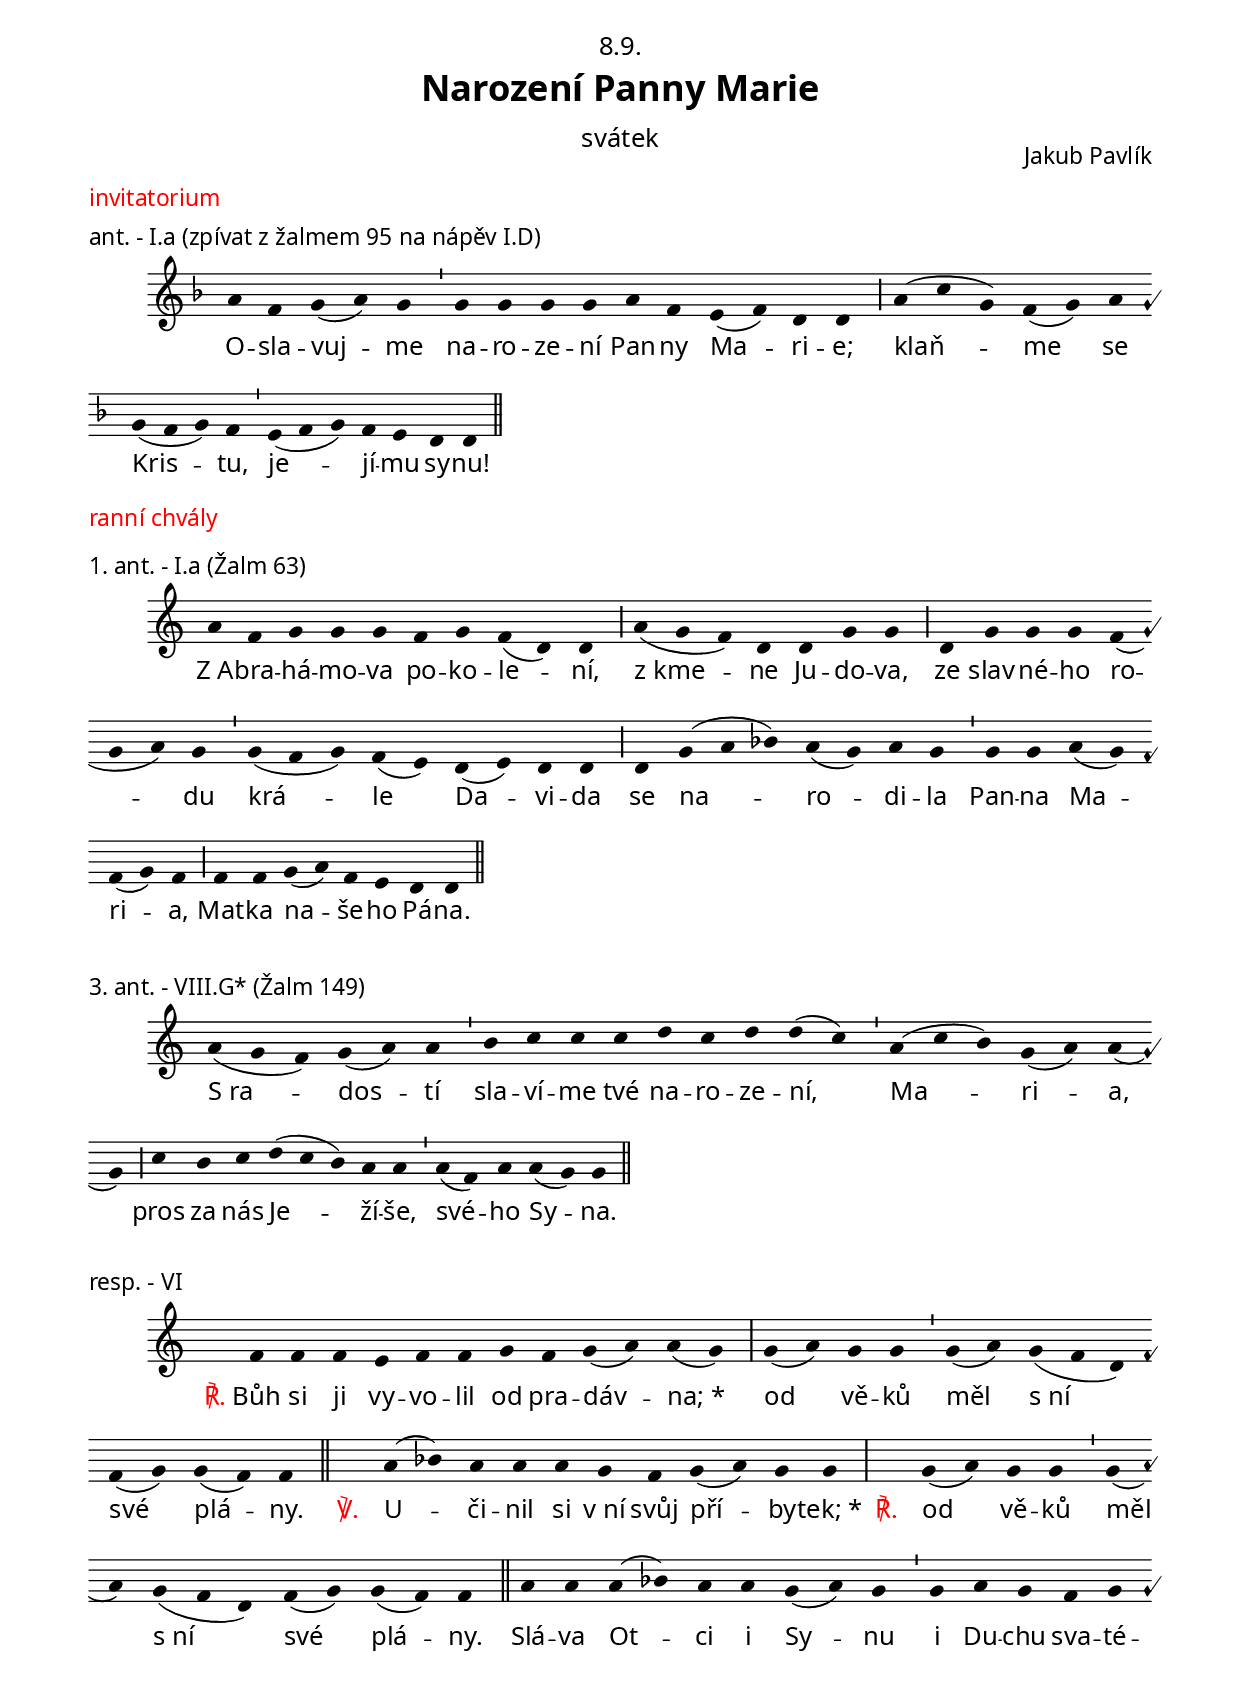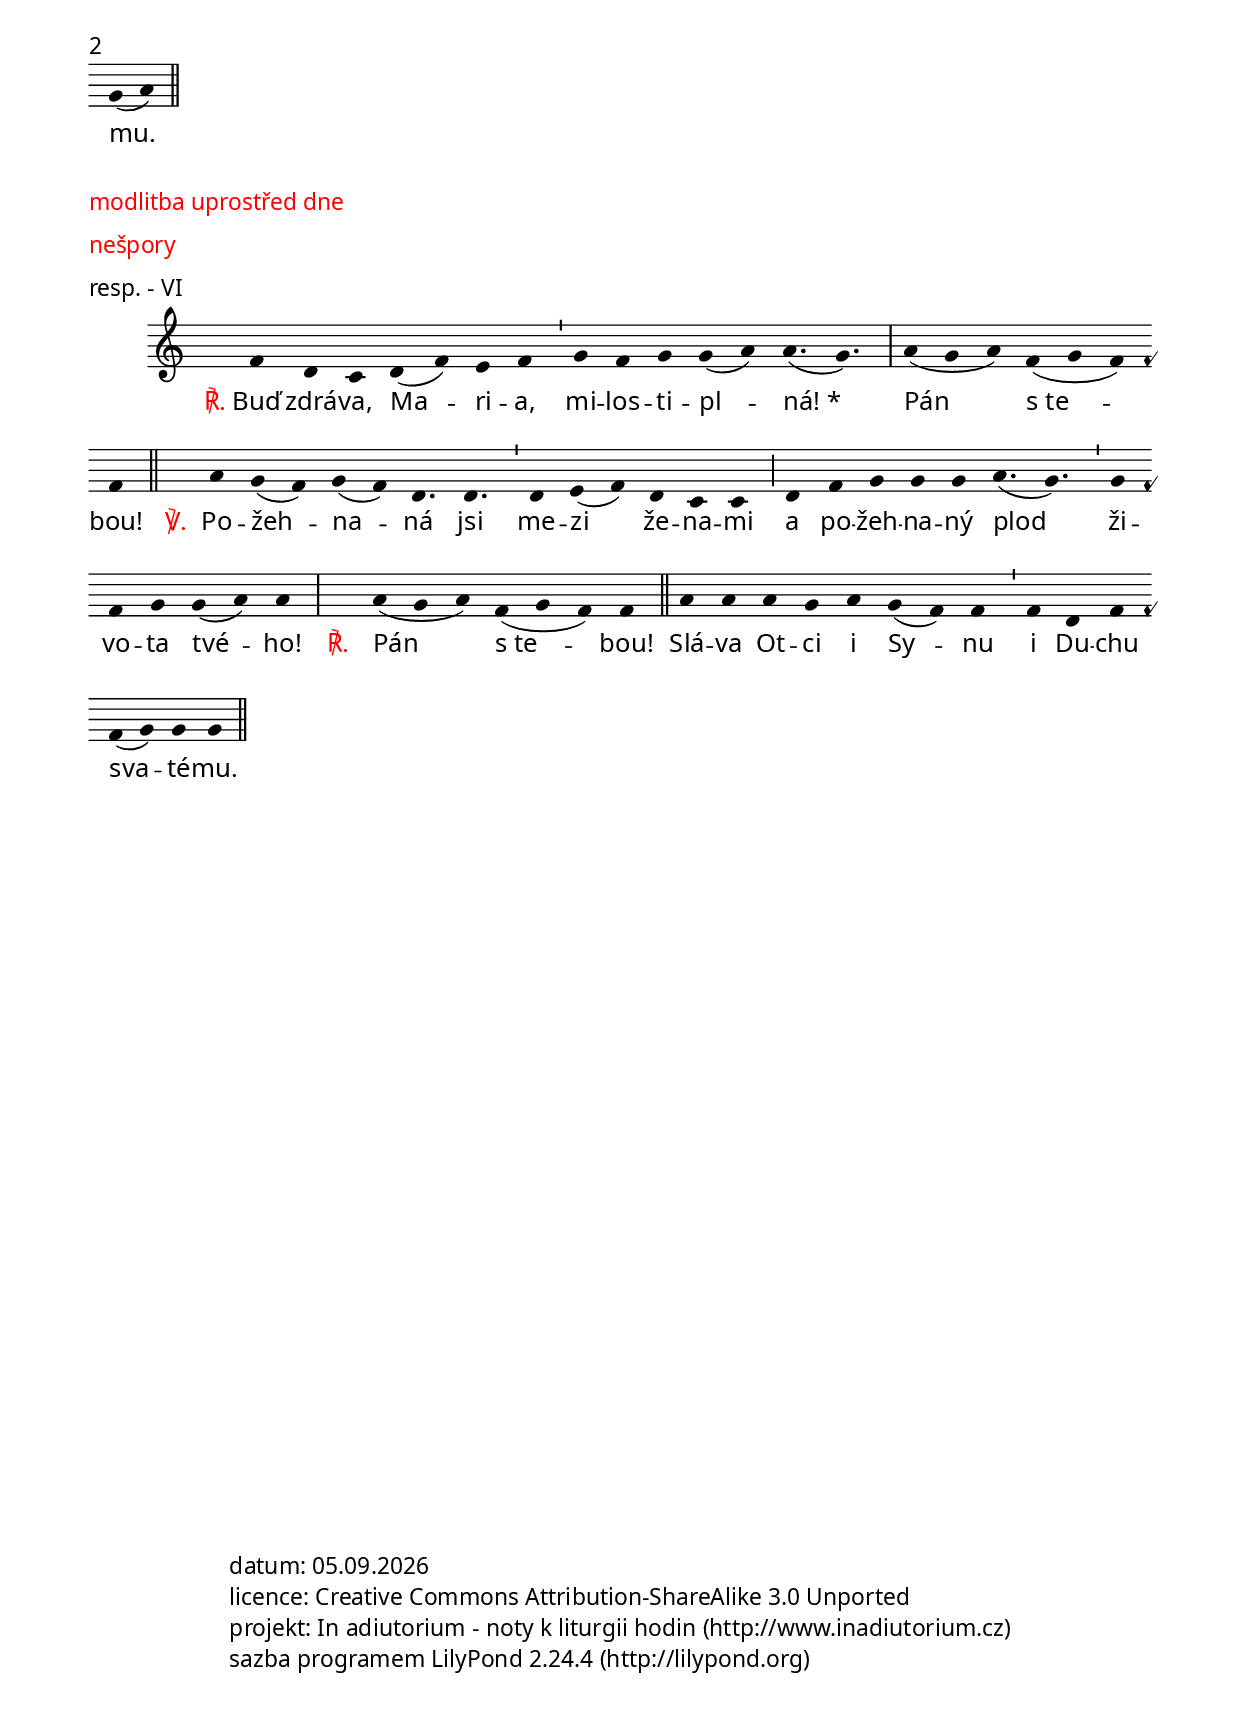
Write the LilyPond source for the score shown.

\version "2.15.40"

\include "../spolecne.ly"
\include "../dilyresponsorii.ly"

\header {
  title = \markup\titleSvatek
            "Narození Panny Marie"
            svátek
            8.9.
  composer = "Jakub Pavlík"
}

\markup {\nadpisHodinka {"invitatorium"}}

\score {
  \relative c'' {
    \choralniRezim
    \choralniRezim
    \key f \major
    a4 f g( a) g \barMin g g g g a f e( f) d d \barMaior
    a'( c g) f( g) a g( f g) f \barMin e( f g) f e d d \barFinalis
  }
  \addlyrics {
    O -- sla -- vuj -- me na -- ro -- ze -- ní Pan -- ny Ma -- ri -- e;
    klaň -- me se Kris -- tu, je -- jí -- mu sy -- nu!
  }
  \header {
    quid = "ant."
    modus = "I"
    differentia = "a" 
    psalmus = ""
    id = ""
    piece = \markup {\sestavTitulekBezZalmu (zpívat z žalmem 95 na nápěv I.D)}
  }
}

\markup {\nadpisHodinka {"ranní chvály"}}

\score {
  \relative c'' {
    \choralniRezim
    a4 f g g g f g f( d) d \barMaior
    a'( g f) d d g g \barMaior
    d g g g f( g a) g \barMin g( f g) f( e) d( e) d d \barMaior
    d g( a bes) a( g) a g \barMin g g a( g) f( g) f \barMaior
    f f g( a) f e d d \barFinalis
  }
  \addlyrics {
    Z_A -- bra -- há -- mo -- va po -- ko -- le -- ní,
    z_kme -- ne Ju -- do -- va,
    ze slav -- né -- ho ro -- du krá -- le Da -- vi -- da
    se na -- ro -- di -- la Pan -- na Ma -- ri -- a,
    Mat -- ka na -- še -- ho Pá -- na.
  }
  \header {
    quid = "1. ant."
    modus = "I"
    differentia = "a" 
    psalmus = "Žalm 63"
    id = ""
    piece = \markup {\sestavTitulek}
  }
}

\score {
  \relative c' {
    \choralniRezim
    
  }
  \addlyrics {
    Ra -- duj -- me se z_na -- ro -- ze -- ní
    nej -- svě -- těj -- ší Pan -- ny Ma -- ri -- e,
    ne -- boť z_ní vze -- šlo Slun -- ce spra -- ve -- dl -- nos -- ti,
    kte -- ré o -- za -- řu -- je ce -- lý svět.
  }
  \header {
    quid = "2. ant."
    modus = ""
    differentia = "" 
    psalmus = "Dan 3-III"
    id = ""
    piece = \markup {\sestavTitulek}
  }
}

\score {
  \relative c'' {
    \choralniRezim
    a4( g f) g( a) a \barMin b c c c d c d d( c) \barMin a( c b) g( a) a( g) \barMaior
    c b c d( c b) a a \barMin a( f) a a( g) g \barFinalis
  }
  \addlyrics {
    S_ra -- dos -- tí sla -- ví -- me tvé na -- ro -- ze -- ní, Ma -- ri -- a,
    pros za nás Je -- ží -- še, své -- ho Sy -- na.
  }
  \header {
    quid = "3. ant."
    modus = "VIII"
    differentia = "G*" 
    psalmus = "Žalm 149"
    id = ""
    piece = \markup {\sestavTitulek}
  }
}

\score {
  \relative c' {
    \choralniRezim
    
    % R
    \neviditelna f
    f4 f f e f f g f g( a) a( g) \barMax
    g( a) g g \barMin g( a) g( f d) f( g) g( f) f \barFinalis
    % V
    \neviditelna a
    a( bes) a a a g f g( a) g g \barMax
    % R
    \neviditelna a
    g( a) g g \barMin g( a) g( f d) f( g) g( f) f \barFinalis
    % Slava
    \respVIdoxologie \barFinalis
  }
  \addlyrics {
    \Response Bůh si ji vy -- vo -- lil od pra -- dáv -- na;_*
    od vě -- ků měl s_ní své plá -- ny.
    \Verse U -- či -- nil si v_ní svůj pří -- by -- tek;_*
    \Response od vě -- ků měl s_ní své plá -- ny.
    \textRespDoxologie
  }
  \header {
    quid = "resp."
    modus = "VI"
    id = ""
    fons = "commune o PM, r.ch."    
    piece = \markup {\sestavTitulekResp}
  }
}

\score {
  \relative c' {
    \choralniRezim
    
  }
  \addlyrics {
    Tvé na -- ro -- ze -- ní, pa -- nen -- ská Bo -- ho -- ro -- dič -- ko,
    při -- nes -- lo ra -- dost ce -- lé -- mu svě -- tu:
    z_te -- be nám vze -- šlo slun -- ce spra -- ve --- dl -- nos -- ti,
    Kris -- tus, náš Bůh;
    on z_nás sňal klet -- bu a dal nám po -- žeh -- ná -- ní,
    pře -- mo -- hl smrt 
    a da -- ro -- val nám věč -- ný ži -- vot.
  }
  \header {
    quid = "ant. k Benedictus"
    modus = ""
    differentia = "" 
    psalmus = ""
    id = ""
    piece = \markup {\sestavTitulekBezZalmu}
  }
}

\markup {\nadpisHodinka {"modlitba uprostřed dne"}}

\score {
  \relative c' {
    \choralniRezim
    
  }
  \addlyrics {
    Dnes sla -- ví -- me na -- ro -- ze -- ní
    bla -- ho -- sla -- ve -- né Pan -- ny Ma -- ri -- e;
    je -- jí sva -- tý ži -- vot
    je slá -- vou ce -- lé círk -- ve.
  }
  \header {
    quid = "ant. dopoledne"
    modus = ""
    differentia = "" 
    psalmus = ""
    id = ""
    piece = \markup {\sestavTitulekBezZalmu}
  }
}

\score {
  \relative c' {
    \choralniRezim
    
  }
  \addlyrics {
    Ma -- ri -- a se zro -- di -- la z_krá -- lov -- ské -- ho ro -- du
    a za -- zá -- ři -- la ja -- ko hvěz -- da;
    pros -- me ji, a -- by nám po -- má -- ha -- la svou pří -- mlu -- vou.
  }
  \header {
    quid = "ant. v poledne"
    modus = ""
    differentia = "" 
    psalmus = ""
    id = ""
    piece = \markup {\sestavTitulekBezZalmu}
  }
}

\score {
  \relative c' {
    \choralniRezim
    
  }
  \addlyrics {
    Ce -- lým srd -- cem o -- sla -- vuj -- me Kris -- ta
    v_den svát -- ku je -- ho pře -- slav -- né Mat -- ky.
  }
  \header {
    quid = "ant. odpoledne"
    modus = ""
    differentia = "" 
    psalmus = ""
    id = ""
    piece = \markup {\sestavTitulekBezZalmu}
  }
}

\markup {\nadpisHodinka {"nešpory"}}

\score {
  \relative c' {
    \choralniRezim
    
  }
  \addlyrics {
    Z_ko -- ře -- ne Jes -- se vze -- šla Pan -- na Ma -- ri -- a,
    kte -- rá po -- ča -- la z_Du -- cha sva -- té -- ho.
  }
  \header {
    quid = "1. ant."
    modus = ""
    differentia = "" 
    psalmus = "Žalm 122"
    id = ""
    piece = \markup {\sestavTitulek}
  }
}

\score {
  \relative c' {
    \choralniRezim
    
  }
  \addlyrics {
    O -- sla -- vuj -- me na -- ro -- ze -- ní Pan -- ny Ma -- ri -- e;
    na je -- jí krá -- su a po -- ko -- ru
    shlé -- dl Bůh se za -- lí -- be -- ním.
  }
  \header {
    quid = "2. ant."
    modus = ""
    differentia = "" 
    psalmus = "Žalm 127"
    id = ""
    piece = \markup {\sestavTitulek}
  }
}

\score {
  \relative c' {
    \choralniRezim
    
  }
  \addlyrics {
    Sva -- tá Bo -- ží Ro -- dič -- ko,
    mi -- los -- ti -- pl -- ná a po -- žeh -- na -- ná me -- zi že -- na -- mi,
    při -- mlou -- vej se za nás u své -- ho Sy -- na.
  }
  \header {
    quid = "3. ant."
    modus = ""
    differentia = "" 
    psalmus = "Ef 1"
    id = ""
    piece = \markup {\sestavTitulek}
  }
}

\score {
  \relative c' {
    \choralniRezim
    
    % R
    \neviditelna f
    f d c d( f) e f \barMin g f g g( a) a4.( g) \barMax
    a4( g a) f( g f) f \barFinalis
    % V
    \neviditelna a
    a4 g( f) g( f) d4. d \barMin d4 e( f) d c c \barMaior
    d f g g g a4.( g) \barMin g4 f g g( a) a \barMax
    % R
    \neviditelna a
    a4( g a) f( g f) f \barFinalis
    % Slava
    a4 a a g a g( f) f \barMin f d f f( g) g g \barFinalis
  }
  \addlyrics {
    \Response Buď zdrá -- va, Ma -- ri -- a, mi -- los -- ti -- pl -- ná!_*
    Pán s_te -- bou!
    \Verse Po -- žeh -- na -- ná jsi me -- zi že -- na -- mi
    a po -- žeh -- na -- ný plod ži -- vo -- ta tvé -- ho!
    \Response Pán s_te -- bou!
    \textRespDoxologie
  }
  \header {
    quid = "resp."
    modus = "VI"
    id = ""
    fons = "commune PM, 2. nešp."
    piece = \markup {\sestavTitulekResp}
  }
}

\score {
  \relative c' {
    \choralniRezim
    
  }
  \addlyrics {
    Bůh shlé -- dl na svou ne -- pa -- tr -- nou slu -- žeb -- ni -- ci
    a vy -- vo -- lil ji za mat -- ku své -- ho Sy -- na;
    pro -- to dnes sla -- ví -- me je -- jí na -- ro -- ze -- ní.
  }
  \header {
    quid = "ant. k Magnificat"
    modus = ""
    differentia = "" 
    psalmus = ""
    id = ""
    piece = \markup {\sestavTitulekBezZalmu}
  }
}